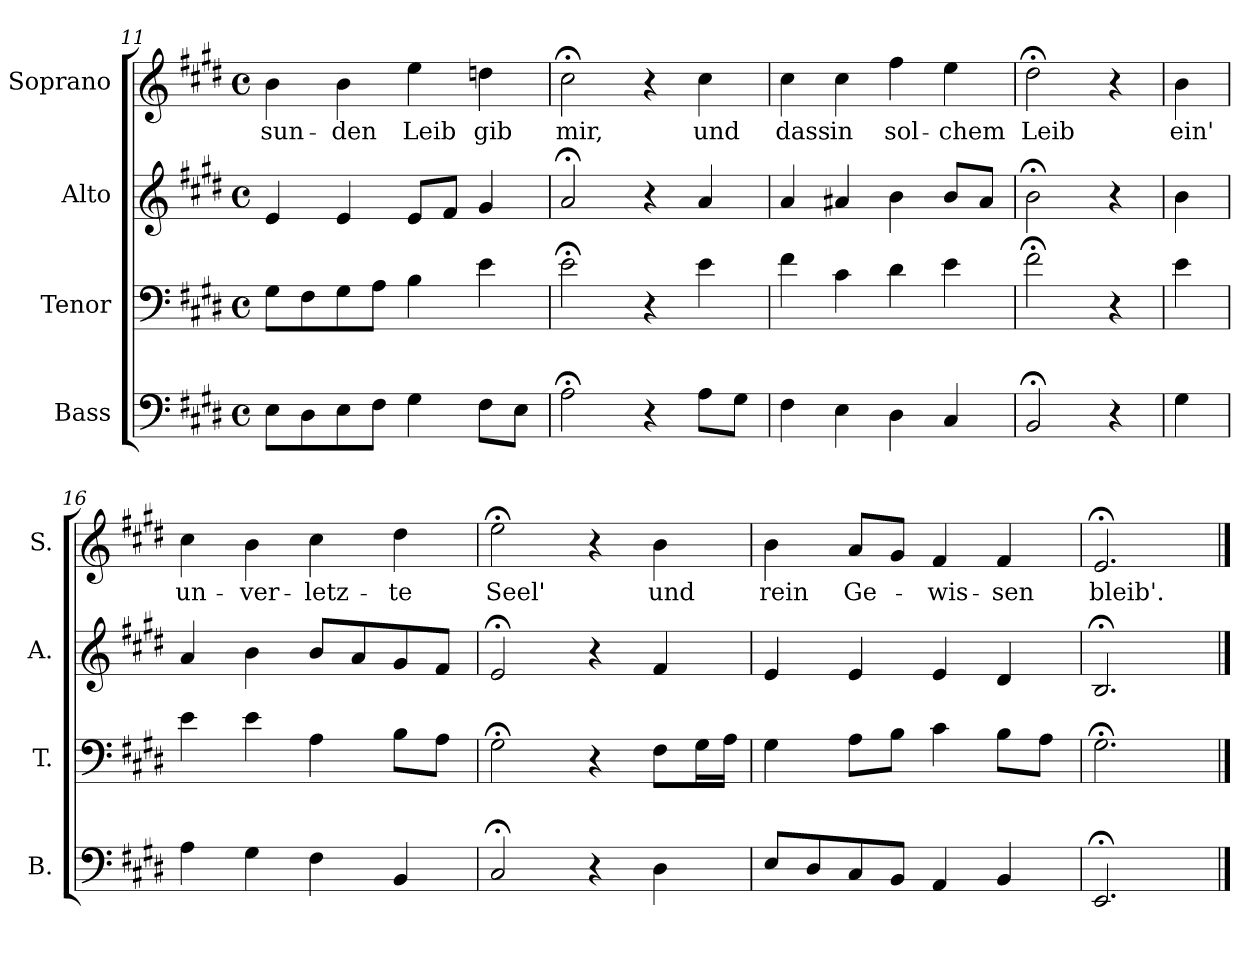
**kern	**kern	**kern	**kern	**text
*part4	*part3	*part2	*part1	*part1
*staff4	*staff3	*staff2	*staff1	*staff1
*I"Bass	*I"Tenor	*I"Alto	*I"Soprano	*
*I'B.	*I'T.	*I'A.	*I'S.	*
*clefF4	*clefF4	*clefG2	*clefG2	*
*k[f#c#g#d#]	*k[f#c#g#d#]	*k[f#c#g#d#]	*k[f#c#g#d#]	*
*E:	*E:	*E:	*E:	*
*M4/4	*M4/4	*M4/4	*M4/4	*
*met(c)	*met(c)	*met(c)	*met(c)	*
=11	=11	=11	=11	=11
!	!	!	!	!LO:LY:b
8E\L	8G#\L	4e/	4b\	-sun-
8D#\	8F#\	.	.	.
!	!	!	!	!LO:LY:b
8E\	8G#\	4e/	4b\	-den
8F#\J	8A\J	.	.	.
!	!	!	!	!LO:LY:b
4G#\	4B\	8e/L	4ee\	Leib
.	.	8f#/J	.	.
!	!	!	!	!LO:LY:b
8F#\L	4e\	4g#/	4ddn\	gib
8E\J	.	.	.	.
=12	=12	=12	=12	=12
!	!	!	!	!LO:LY:b
2A;<\	2e;<\	2a;</	2cc#;<\	mir,
4r	4r	4r	4r	.
!	!	!	!	!LO:LY:b
8A\L	4e\	4a/	4cc#\	und
8G#\J	.	.	.	.
=13	=13	=13	=13	=13
!	!	!	!	!LO:LY:b
4F#\	4f#\	4a/	4cc#\	dass
!	!	!	!	!LO:LY:b
4E\	4c#\	4a#X/	4cc#\	in
!	!	!	!	!LO:LY:b
4D#\	4d#\	4b\	4ff#\	sol-
!	!	!	!	!LO:LY:b
4C#/	4e\	8b/L	4ee\	-chem
.	.	8a#/J	.	.
!!LO:PB:g=z
=14	=14	=14	=14	=14
!	!	!	!	!LO:LY:b
2BB;</	2f#;<\	2b;<\	2dd#;<\	Leib
4r	4r	4r	4r	.
!!LO:PB:g=z
=15	=15	=15	=15	=15
!	!	!	!	!LO:LY:b
4G#\	4e\	4b\	4b\	ein'
=16	=16	=16	=16	=16
!	!	!	!	!LO:LY:b
4A\	4e\	4a/	4cc#\	un-
!	!	!	!	!LO:LY:b
4G#\	4e\	4b\	4b\	-ver-
!	!	!	!	!LO:LY:b
4F#\	4A\	8b/L	4cc#\	-letz-
.	.	8a/	.	.
!	!	!	!	!LO:LY:b
4BB/	8B\L	8g#/	4dd#\	-te
.	8A\J	8f#/J	.	.
=17	=17	=17	=17	=17
!	!	!	!	!LO:LY:b
2C#;</	2G#;<\	2e;</	2ee;<\	Seel'
4r	4r	4r	4r	.
!	!	!	!	!LO:LY:b
4D#\	8F#\L	4f#/	4b\	und
.	16G#\L	.	.	.
.	16A\JJ	.	.	.
=18	=18	=18	=18	=18
!	!	!	!	!LO:LY:b
8E/L	4G#\	4e/	4b\	rein
8D#/	.	.	.	.
!	!	!	!	!LO:LY:b
8C#/	8A\L	4e/	8a/L	Ge-
8BB/J	8B\J	.	8g#/J	.
!	!	!	!	!LO:LY:b
4AA/	4c#\	4e/	4f#/	-wis-
!	!	!	!	!LO:LY:b
4BB/	8B\L	4d#/	4f#/	-sen
.	8A\J	.	.	.
=19	=19	=19	=19	=19
!	!	!	!	!LO:LY:b
2.EE;</	2.G#;<\	2.B;</	2.e;</	bleib'.
==	==	==	==	==
*-	*-	*-	*-	*-
